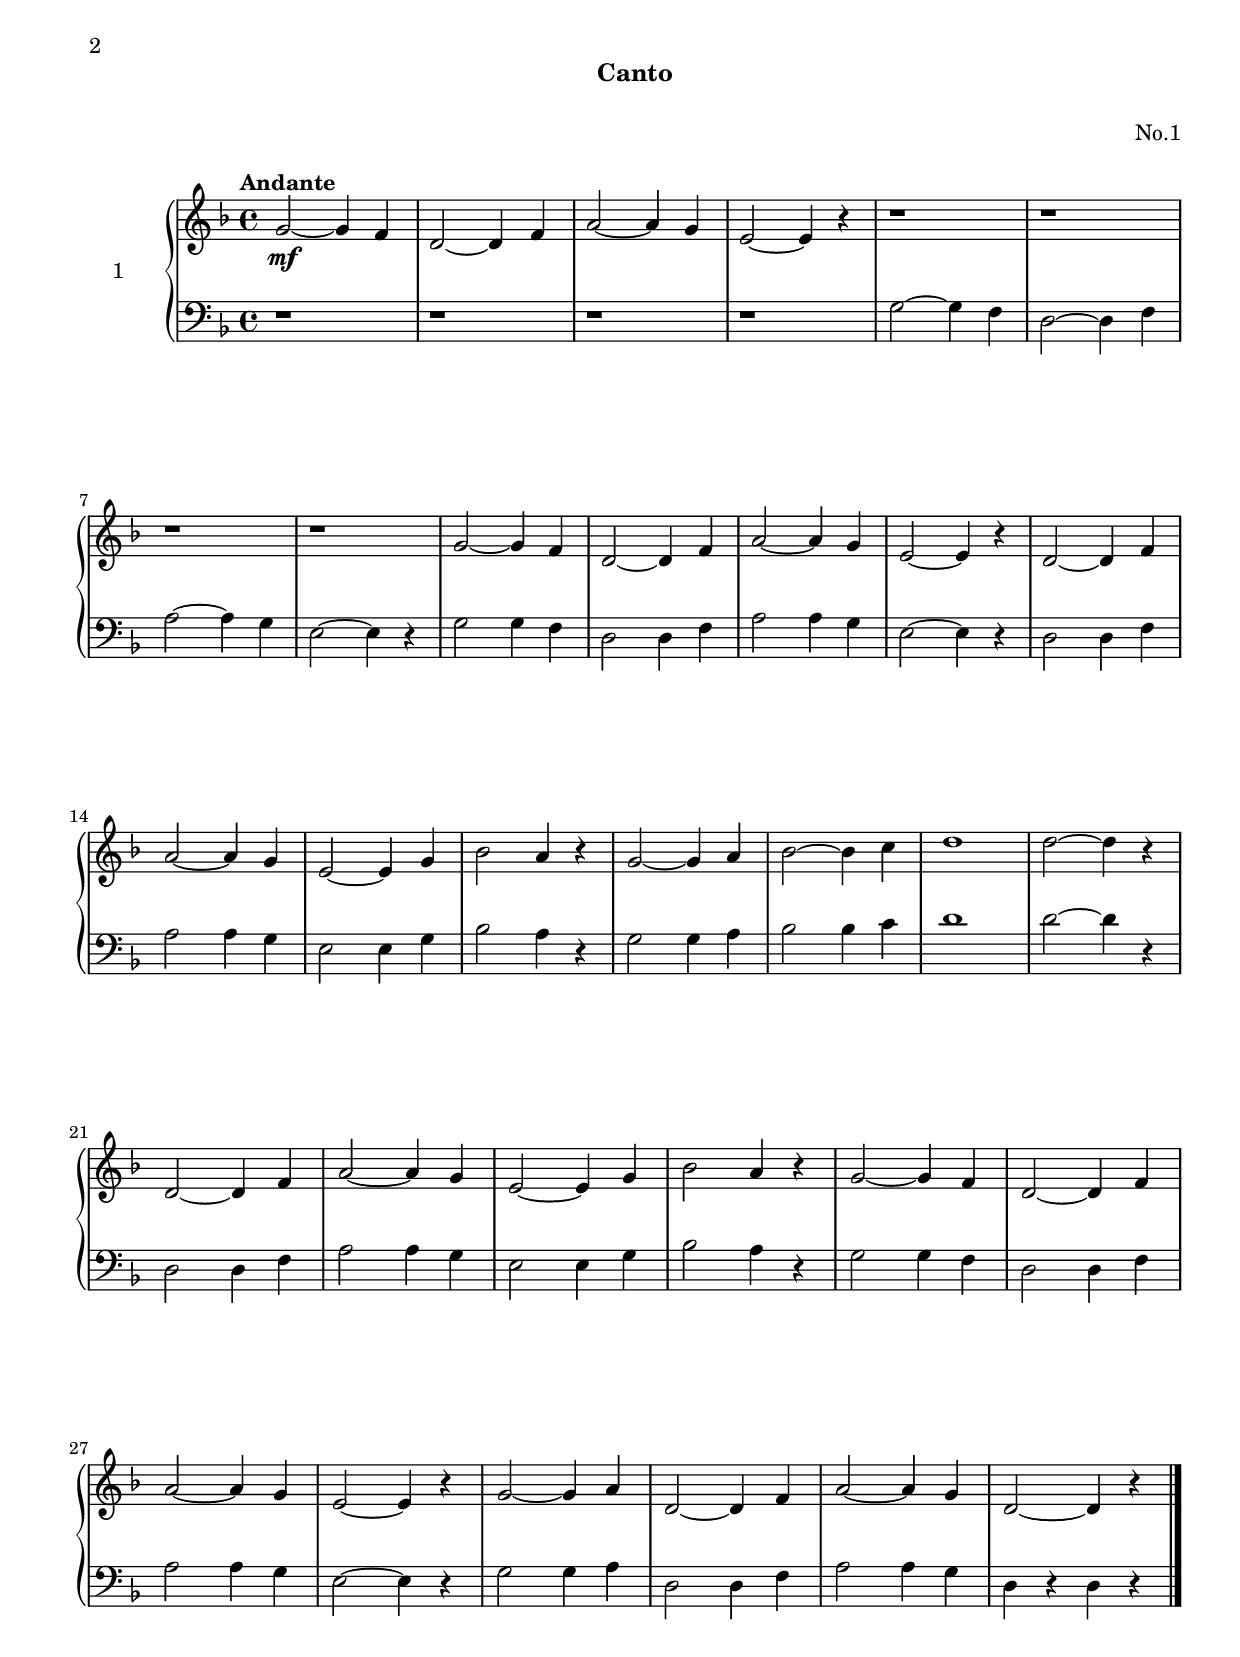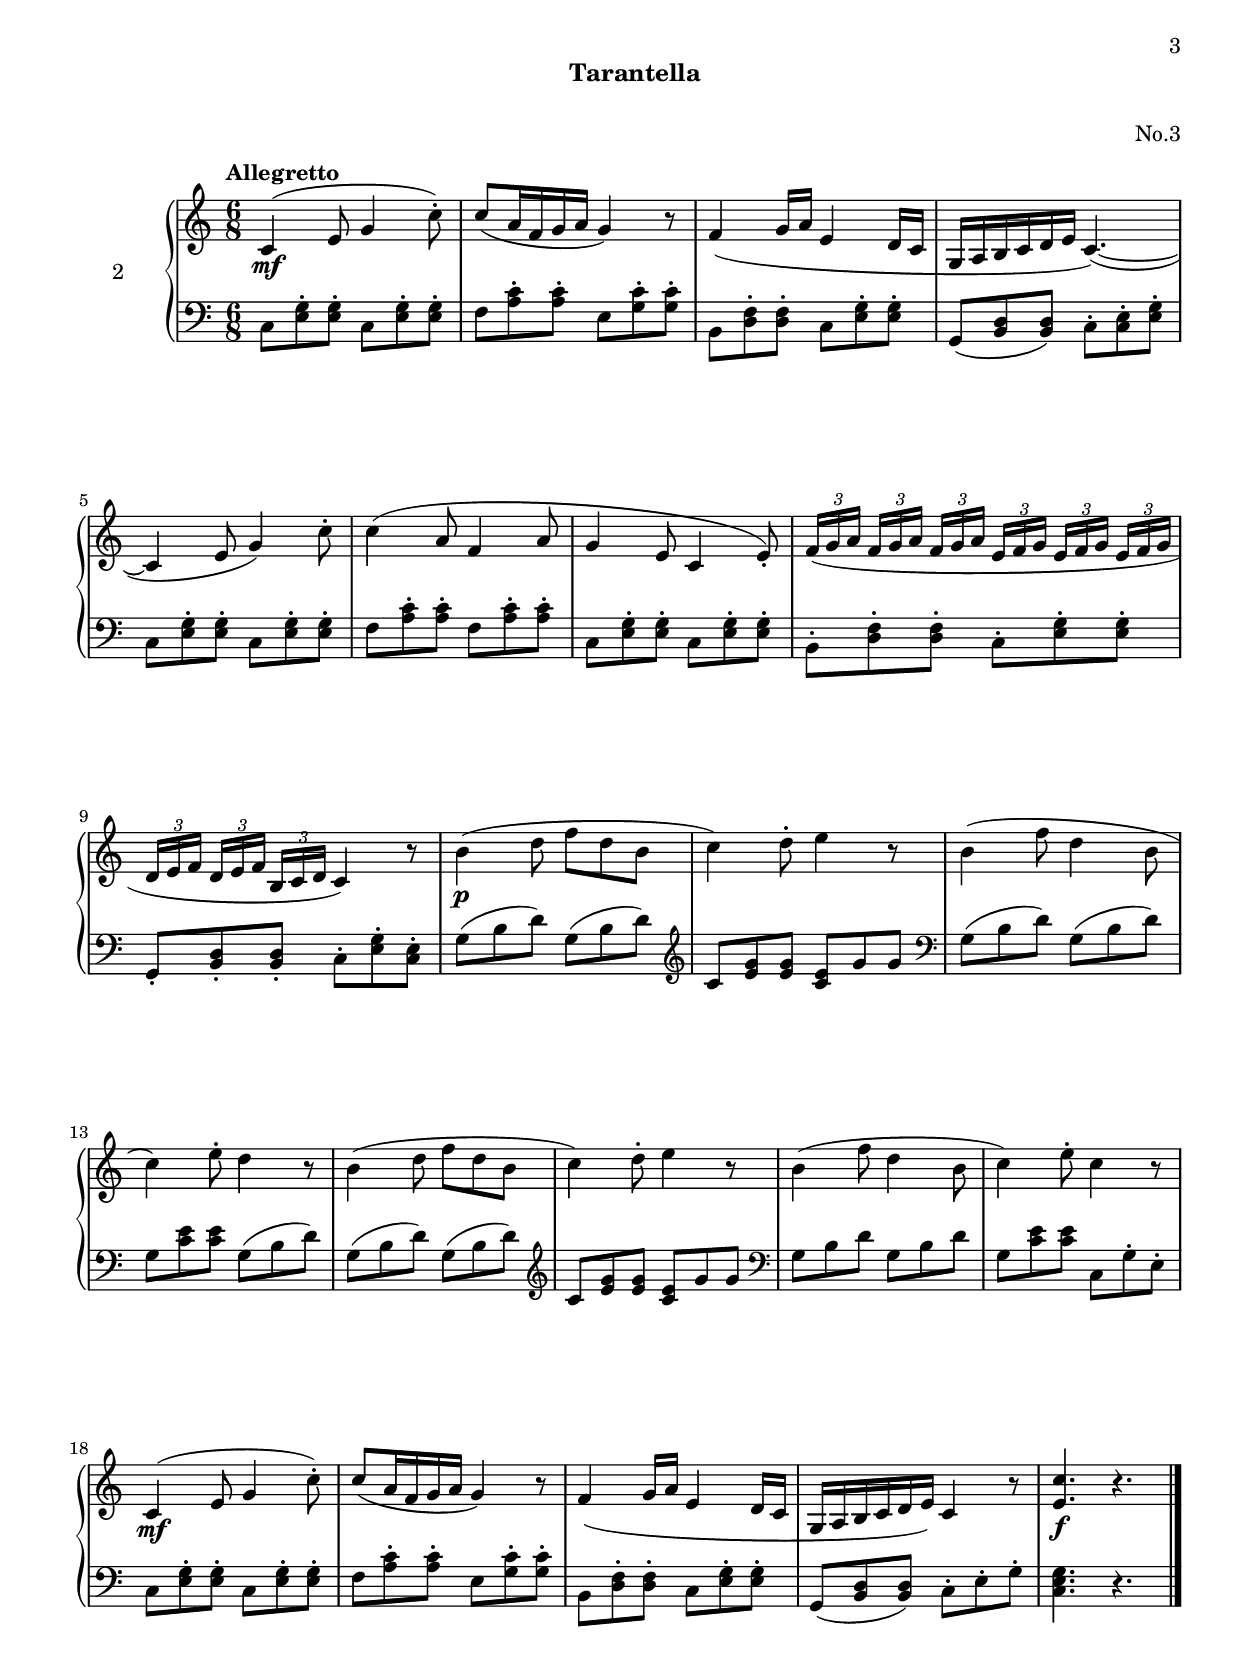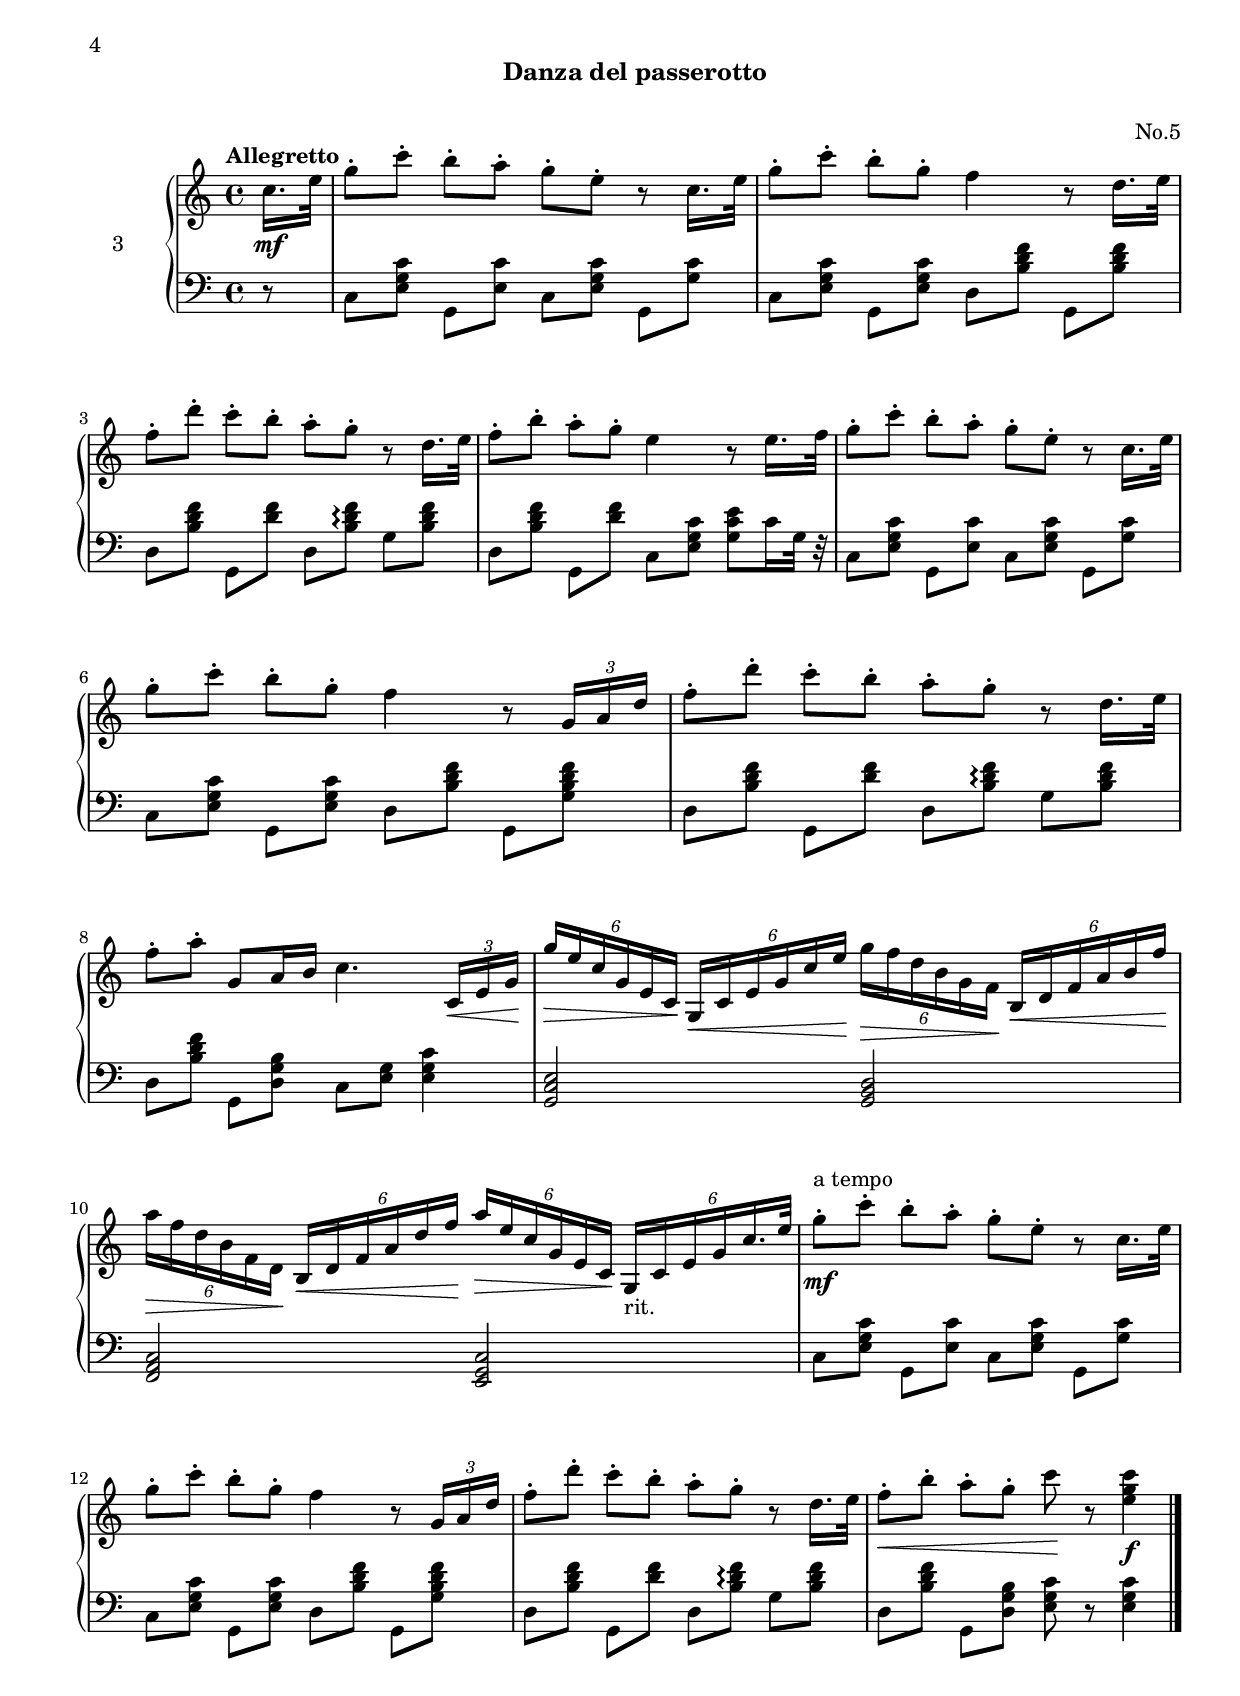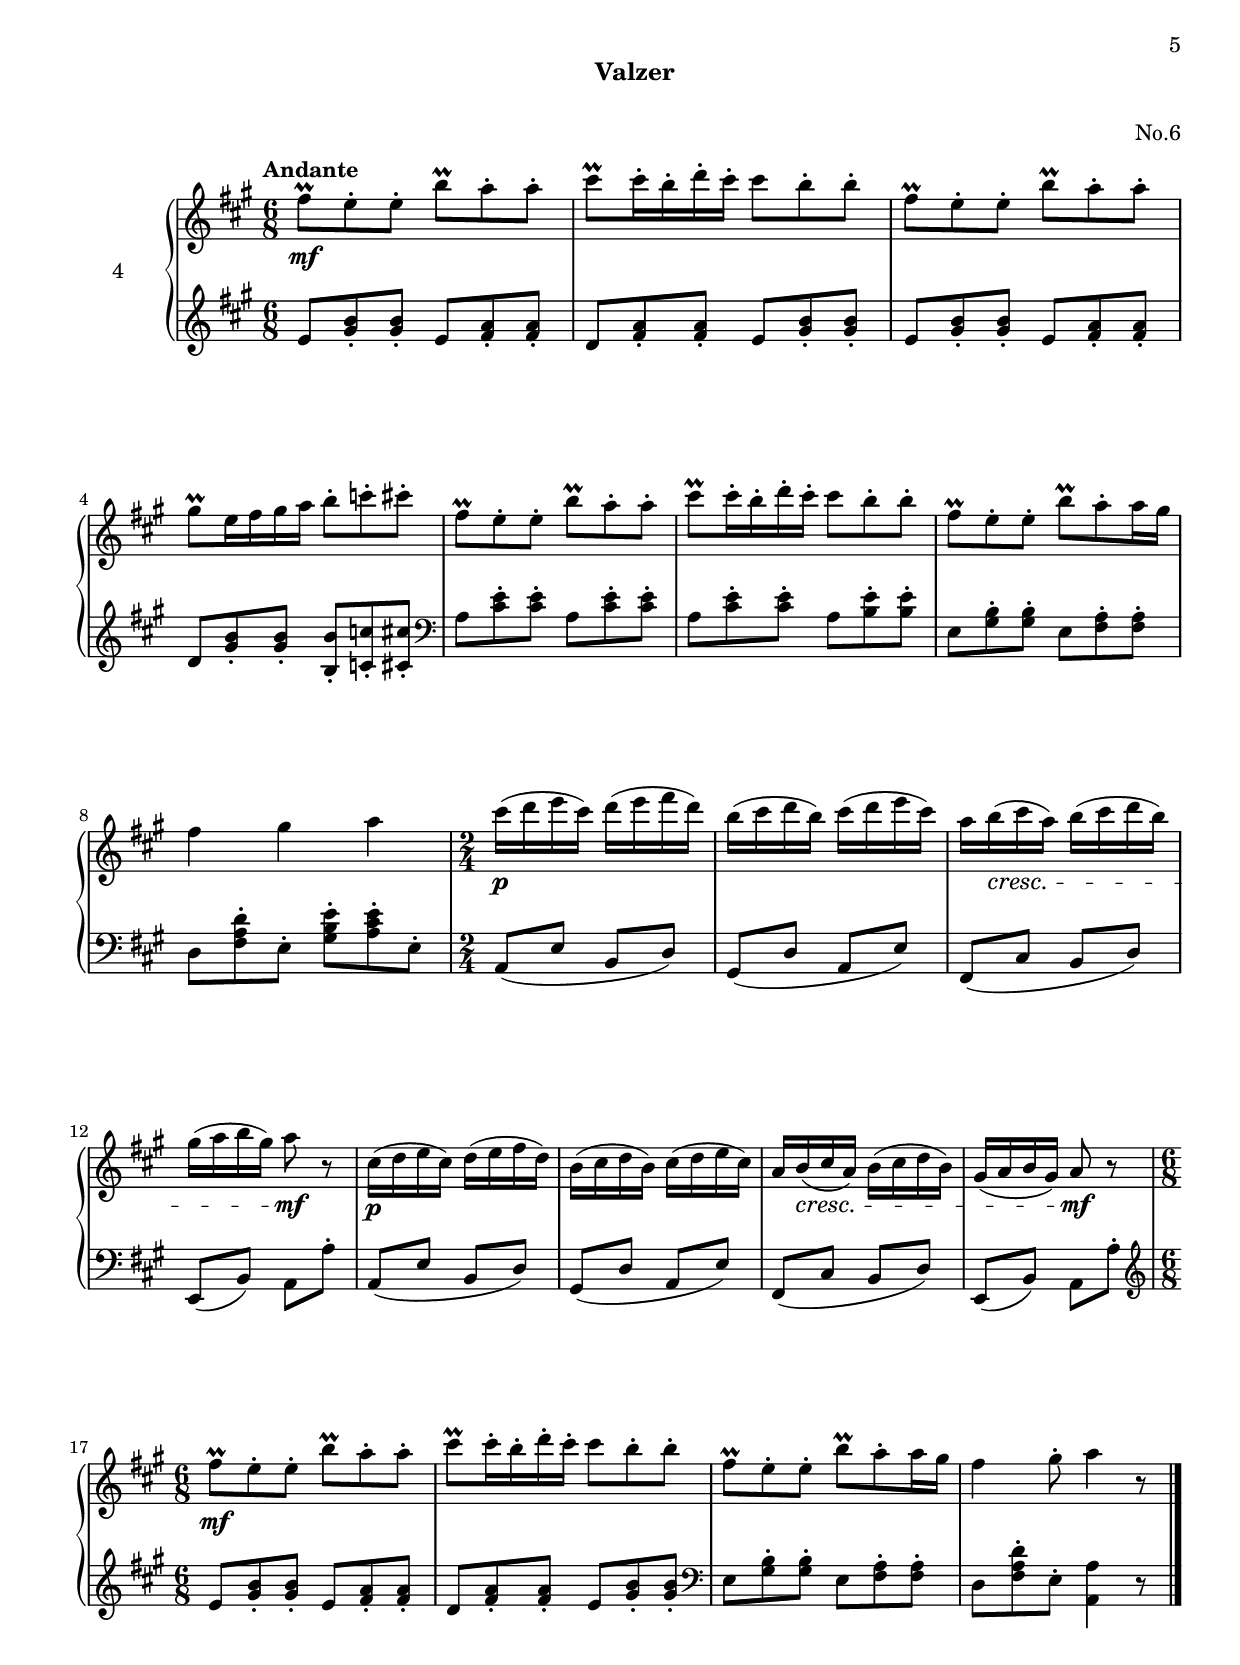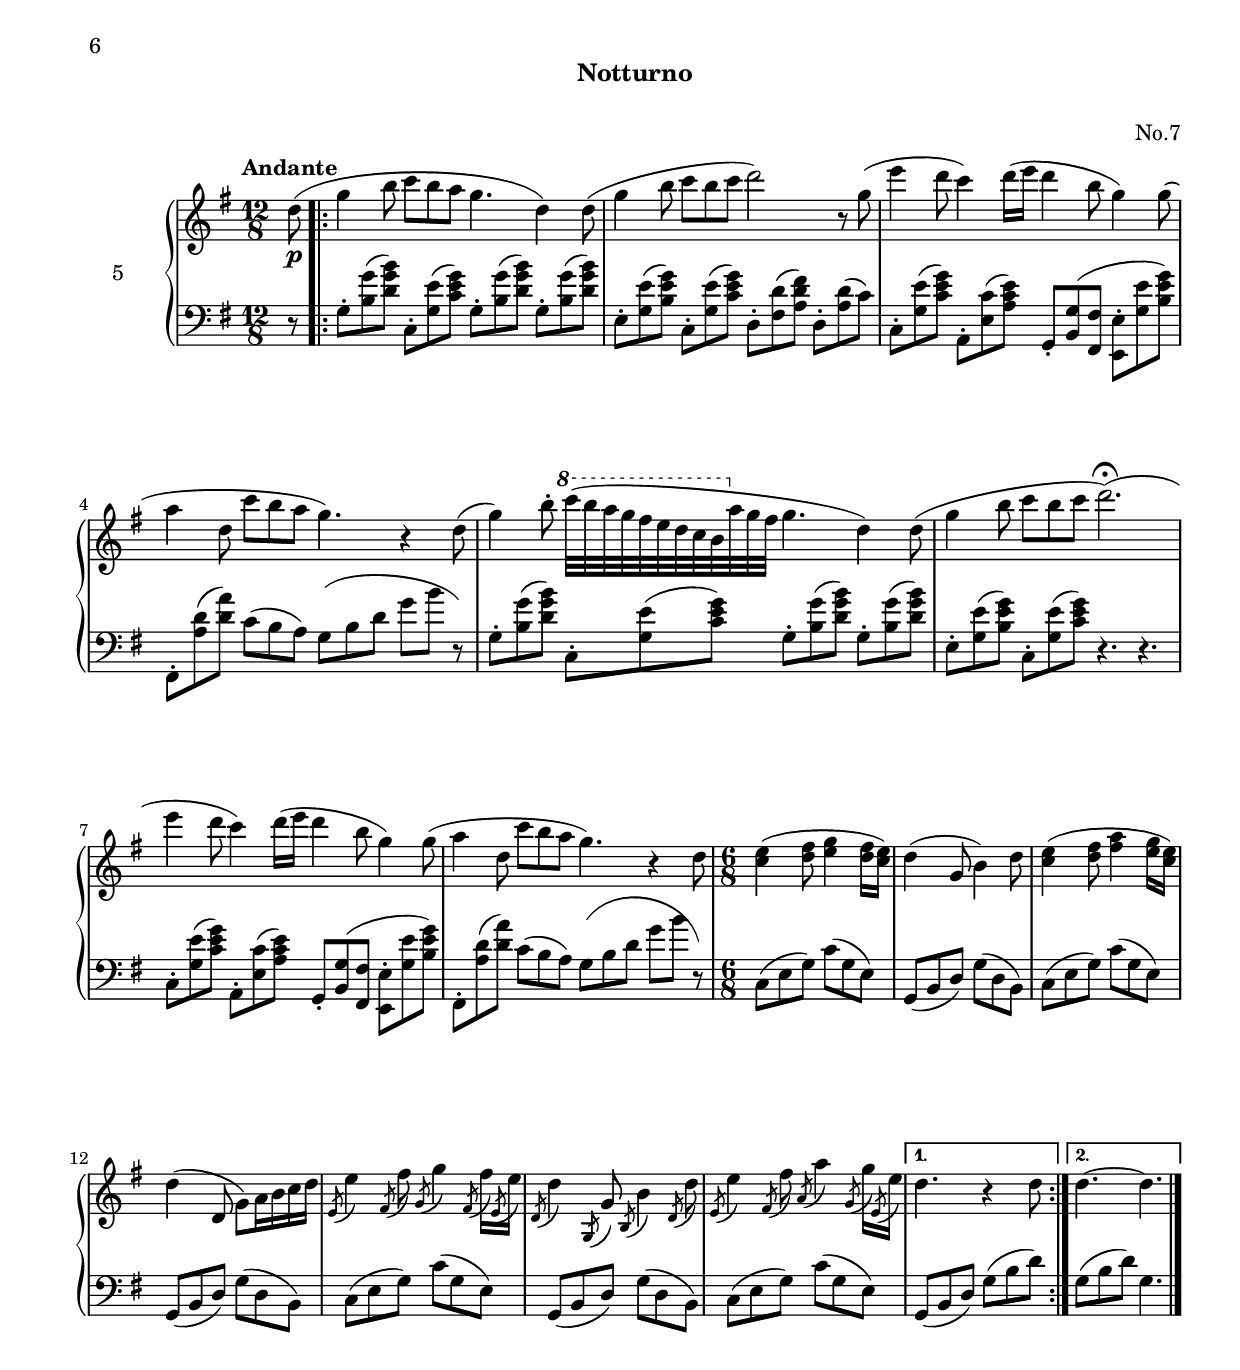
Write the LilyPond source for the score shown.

% ===========================================================================================================
% raccolta-prima.ly
%  ___                _ _          ___     _            
% | _ \__ _ __ __ ___| | |_ __ _  | _ \_ _(_)_ __  __ _ 
% |   / _` / _/ _/ _ \ |  _/ _` | |  _/ '_| | '  \/ _` |
% |_|_\__,_\__\__\___/_|\__\__,_| |_| |_| |_|_|_|_\__,_|
%
% Copyright (c) 2021 Alessandro Fraschetti (mail: gos95@gommagomma.net)
% ===========================================================================================================


\version "2.12.3"
#(ly:set-option 'delete-intermediate-files #t)
#(set-global-staff-size 19)


% ===========================================================================================================
% ------------------------------------------  I N C L U D E S  ----------------------------------------------
% ===========================================================================================================
% ===========================================================================================================
% raccolta-prima-01-canto.ly
%  ___                _ _          ___     _            
% | _ \__ _ __ __ ___| | |_ __ _  | _ \_ _(_)_ __  __ _ 
% |   / _` / _/ _/ _ \ |  _/ _` | |  _/ '_| | '  \/ _` |
% |_|_\__,_\__\__\___/_|\__\__,_| |_| |_| |_|_|_|_\__,_|
%
% Copyright (c) 2021 Alessandro Fraschetti (mail: gos95@gommagomma.net)
% ===========================================================================================================


unoUpper = \relative c'' {
    \clef violin
    \time 4/4
    \key d \minor
	\tempo "Andante"

    g2\mf~ g4 f
    d2~ d4 f
    a2~ a4 g
    e2~ e4 r

    r1
    r1
    r1
    r1

%    \break

    g2~ g4 f
    d2~ d4 f
    a2~ a4 g
    e2~ e4 r

    d2~ d4 f
    a2~ a4 g
    e2~ e4 g
    bes2 a4 r

%    \break

    g2~ g4 a
    bes2~ bes4 c
    d1
    d2~ d4 r

    d,2~ d4 f
    a2~ a4 g
    e2~ e4 g
    bes2 a4 r

%    \break

    g2~ g4 f
    d2~ d4 f
    a2~ a4 g
    e2~ e4 r

    g2~ g4 a
    d,2~ d4 f
    a2~ a4 g
    d2~ d4 r

    \bar "|."
}

unoLower = \relative c' {
    \clef bass
    \time 4/4
	\key d \minor

    r1
    r
    r
    r

    g2~ g4 f
    d2~ d4 f
    a2~ a4 g
    e2~ e4 r

%    \break

    g2   g4 f
    d2   d4 f
    a2   a4 g
    e2~ e4 r

    d2 d4 f
    a2 a4 g
    e2 e4 g
    bes2 a4 r

%    \break

    g2   g4 a
    bes2 bes4 c
    d1
    d2~ d4 r

    d,2  d4 f
    a2  a4 g
    e2  e4 g
    bes2 a4 r

%    \break

    g2   g4 f
    d2   d4 f
    a2   a4 g
    e2~ e4 r

    g2   g4 a
    d,2   d4 f
    a2   a4 g
    d4 r4 d r4

    \bar "|."
}

% ===========================================================================================================
% raccolta-prima-03-tarantella.ly
%  ___                _ _          ___     _            
% | _ \__ _ __ __ ___| | |_ __ _  | _ \_ _(_)_ __  __ _ 
% |   / _` / _/ _/ _ \ |  _/ _` | |  _/ '_| | '  \/ _` |
% |_|_\__,_\__\__\___/_|\__\__,_| |_| |_| |_|_|_|_\__,_|
%
% Copyright (c) 2021 Alessandro Fraschetti (mail: gos95@gommagomma.net)
% ===========================================================================================================


treUpper = \relative c' {
    \clef violin
    \time 6/8
    \key c \major
    \tempo "Allegretto"

    % tema1
    c4\mf( e8 g4 c8\staccato)
    c8( a16 f g a g4) r8
    f4( g16 a e4 d16 c
    g a b c d e c4.~)(

    c4 e8 g4) c8\staccato
    c4( a8 f4 a8
    g4 e8 c4 e8\staccato)
    \tuplet 3/2 { f16[( g a] } \tuplet 3/2 { f[ g a] } \tuplet 3/2 { f[ g a] } \tuplet 3/2 { e[ f g] } \tuplet 3/2 { e[ f g] } \tuplet 3/2 { e[ f g] }
        \tuplet 3/2 { d[ e f] } \tuplet 3/2 { d[ e f] } \tuplet 3/2 { b,[ c d] } c4) r8

    % tema2
    b'4\p( d8 f8 d8 b8
    c4) d8\staccato e4 r8
    b4( f'8 d4 b8
    c4) e8\staccato d4 r8

    b4( d8 f8 d8 b8
    c4) d8\staccato e4 r8
    b4( f'8 d4 b8
    c4) e8\staccato c4 r8

    % coda
    c,4\mf( e8 g4 c8\staccato)
    c8( a16 f g a g4) r8
    f4( g16 a e4 d16 c
    g a b c d e) c4 r8

    <e c'>4.\f r4.


    \bar "|."
}
treLower = \relative c {
    \clef bass
    \time 6/8
    \key c \major   

    % tema1
    c8 <e g>8\staccato <e g>8\staccato          c8 <e g>8\staccato <e g>8\staccato
    f8 <a c>8\staccato <a c>8\staccato          e8 <g c>8\staccato <g c>8\staccato
    b,8 <d f>8\staccato <d f>8\staccato         c8 <e g>8\staccato <e g>8\staccato
    g,8( <b d>8 <b d>8)                         c8\staccato <c e>8\staccato <e g>8\staccato

    c8 <e g>8\staccato <e g>8\staccato          c8 <e g>8\staccato <e g>8\staccato
    f8 <a c>8\staccato <a c>8\staccato          f8 <a c>8\staccato <a c>8\staccato
    c,8 <e g>8\staccato <e g>8\staccato         c8 <e g>8\staccato <e g>8\staccato
    b8\staccato <d f>8\staccato <d f>8\staccato c8\staccato <e g>8\staccato <e g>8\staccato
    g,8\staccato <b d>8\staccato <b d>8\staccato    c8\staccato <e g>8\staccato <c e>8\staccato

    % tema2
    g'8( b8 d8)                      g,8( b8 d8)
    \clef violin c8 <e g>8 <e g>8    <c e>8 g'8 g8
    \clef bass g,8( b8 d8)           g,8( b8 d8)
    g,8 <c e>8 <c e>8                g8( b8 d8)

    g,8( b8 d8)                      g,8( b8 d8)
    \clef violin c8 <e g>8 <e g>8    <c e>8 g'8 g8
    \clef bass g,8 b8 d8             g,8 b8 d8
    g,8 <c e>8 <c e>8                c,8 g'8\staccato e8\staccato

    % coda
    c8 <e g>8\staccato <e g>8\staccato          c8 <e g>8\staccato <e g>8\staccato
    f8 <a c>8\staccato <a c>8\staccato          e8 <g c>8\staccato <g c>8\staccato
    b,8 <d f>8\staccato <d f>8\staccato         c8 <e g>8\staccato <e g>8\staccato
    g,8( <b d>8 <b d>8)                         c8\staccato e8\staccato g8\staccato

    <c, e g>4. r4.

    \bar "|."
}

% ===========================================================================================================
% raccolta-prima-05-danza-del-passerotto.ly
%  ___                _ _          ___     _            
% | _ \__ _ __ __ ___| | |_ __ _  | _ \_ _(_)_ __  __ _ 
% |   / _` / _/ _/ _ \ |  _/ _` | |  _/ '_| | '  \/ _` |
% |_|_\__,_\__\__\___/_|\__\__,_| |_| |_| |_|_|_|_\__,_|
%
% Copyright (c) 2021 Alessandro Fraschetti (mail: gos95@gommagomma.net)
% ===========================================================================================================


cinqueUpper = \relative c'' {
    \clef violin
    \time 4/4
    \key c \major
	\tempo "Allegretto"


	% tema1
	\partial 8 c16.\mf e32
	g8\staccato[	c8\staccato]		b8\staccato[	a8\staccato]		g8\staccato[	e8\staccato]		r8 	c16. e32
	g8\staccato[	c8\staccato]		b8\staccato[	g8\staccato]		f4									r8 	d16. e32
	f8\staccato[	d'8\staccato]		c8\staccato[	b8\staccato]		a8\staccato[	g8\staccato]		r8 	d16. e32
	f8\staccato[	b8\staccato]		a8\staccato[	g8\staccato]		e4									r8 	e16. f32


	% tema1 ripetizione
	g8\staccato[	c8\staccato]		b8\staccato[	a8\staccato]		g8\staccato[	e8\staccato]		r8 	c16. e32
	g8\staccato[	c8\staccato]		b8\staccato[	g8\staccato]		f4									r8 	\tuplet 3/2 { g,16[ a d] }
	f8\staccato[	d'8\staccato]		c8\staccato[	b8\staccato]		a8\staccato[	g8\staccato]		r8 	d16. e32
	f8\staccato[	a8\staccato]		g,8[			a16 b]				c4.									\tuplet 3/2 { c,16\<[ e g\!] }

	% tema2
%	\tempo "ad lib"
%	\cadenzaOn
	\tuplet 6/4 { g'16\>[ e c g e c\!] } \tuplet 6/4 { g16\<[ c e g c e\!] }
	\tuplet 6/4 { g16[\> f d b g f\!] } \tuplet 6/4 { b,16\<[ d f a b f'\!] }
	\tuplet 6/4 { a16[\> f d b f d\!] } \tuplet 6/4 { b16\<[ d f a d f\!] }
    \tuplet 6/4 { a16[\> e c g e c\!] } \tuplet 6/4 { g16[-"rit." c e g c16. e32] }
%	\cadenzaOff
	\bar "|"


	% tema1
	g8\staccato\mf^"a tempo"[	c8\staccato]		b8\staccato[	a8\staccato]		g8\staccato[	e8\staccato]		r8 	c16. e32
	g8\staccato[	c8\staccato]		b8\staccato[	g8\staccato]		f4									r8 	\tuplet 3/2 { g,16[ a d] }
	f8\staccato[	d'8\staccato]		c8\staccato[	b8\staccato]		a8\staccato[	g8\staccato]		r8 	d16. e32
	f8\staccato\<[	b8\staccato]		a8\staccato[	g\staccato]			c8\!			r8					<e, g c>4\f


    \bar "|."
}
cinqueLower = \relative c {
    \clef bass
    \time 4/4
    \key c \major	


	% tema1
	\partial 8 r8
	c8[		<e g c>8]			g,8[	<e' c'>8]		c8[		<e g c>8]			g,8[	<g' c>8]
	c,8[	<e g c>8]			g,8[	<e' g c>8]		d8[		<b' d f>8]			g,8[	<b' d f>8]
	d,8[	<b' d f>8]			g,8[	<d'' f>8]		d,8[	<b' d f>8\arpeggio]	g8[		<b d f>8]
	d,8[	<b' d f>8]			g,8[	<d'' f>8]		c,8[	<e g c>8]			<g c e>8 c16 g32 r32


	% tema1 ripetizione
	c,8[	<e g c>8]			g,8[	<e' c'>8]		c8[		<e g c>8]			g,8[	<g' c>8]
	c,8[	<e g c>8]			g,8[	<e' g c>8]		d8[		<b' d f>8]			g,8[	<g' b d f>8]
	d8[		<b' d f>8]			g,8[	<d'' f>8]		d,8[	<b' d f>8\arpeggio]	g8[		<b d f>8]
    d,8[	<b' d f>8]			g,8[	<d' g b>8]		c8[	<e g>8]					<e g c>4

	% tema2
%	\cadenzaOn
	<g, c e>2 			<g b d>2
	<f a c>2 			<e g c>2
%	\cadenzaOff
	\bar "|"


	% tema1
	c'8[	<e g c>8]			g,8[	<e' c'>8]		c8[		<e g c>8]			g,8[	<g' c>8]
	c,8[	<e g c>8]			g,8[	<e' g c>8]		d8[		<b' d f>8]			g,8[	<g' b d f>8]
	d8[		<b' d f>8]			g,8[	<d'' f>8]		d,8[	<b' d f>8\arpeggio]	g8[		<b d f>8]
    d,8[	<b' d f>8]			g,8[	<d' g b>8]		<e g c>8 r8					<e g c>4


    \bar "|."
}

% ===========================================================================================================
% raccolta-prima-06-valzer.ly
%  ___                _ _          ___     _            
% | _ \__ _ __ __ ___| | |_ __ _  | _ \_ _(_)_ __  __ _ 
% |   / _` / _/ _/ _ \ |  _/ _` | |  _/ '_| | '  \/ _` |
% |_|_\__,_\__\__\___/_|\__\__,_| |_| |_| |_|_|_|_\__,_|
%
% Copyright (c) 2021 Alessandro Fraschetti (mail: gos95@gommagomma.net)
% ===========================================================================================================


seiUpper = \relative c'' {
    \clef violin
    \time 6/8
    \key a \major
    \tempo "Andante"

    % tema1
    fis8\prall\mf e8\staccato e8\staccato                               b'8\prall a8\staccato a8\staccato
    cis8\prall cis16\staccato b16\staccato d\staccato cis16\staccato    cis8 b8\staccato b8\staccato
    fis8\prall e8\staccato e8\staccato                                  b'8\prall a8\staccato a8\staccato
    gis8\prall e16 fis gis a                                            b8\staccato c8\staccato cis8\staccato

    fis,8\prall e8\staccato e8\staccato                                 b'8\prall a8\staccato a8\staccato
    cis8\prall cis16\staccato b16\staccato d\staccato cis16\staccato    cis8 b8\staccato b8\staccato
    fis8\prall e8\staccato e8\staccato                                  b'8\prall a8\staccato a16 gis16
    fis4 gis4 a4


    % tema2
    \time 2/4
    cis16\p( d e cis)   d( e fis d)
    b( cis d b)   cis( d e cis)
    a\cresc( b cis a)           b( cis d b)
    gis( a b gis)       a8\mf\! r8

    cis,16\p( d e cis)  d( e fis d)
    b( cis d b) cis( d e cis)
    a\cresc( b cis a)           b( cis d b)
    gis( a b gis)       a8\mf\! r8


    % ripresa tema1 + finale
    \time 6/8
    fis'8\prall\mf e8\staccato e8\staccato                              b'8\prall a8\staccato a8\staccato
    cis8\prall cis16\staccato b16\staccato d\staccato cis16\staccato    cis8 b8\staccato b8\staccato
    fis8\prall e8\staccato e8\staccato                                  b'8\prall a8\staccato a16 gis16
    fis4 gis8\staccato                                                  a4 r8

    \bar "|."
}
seiLower = \relative c' {
    \clef bass
    \time 6/8
    \key a \major   

    % tema1
    \clef violin
    e8 <gis b>8\staccato <gis b>8\staccato                              e8 <fis a>8\staccato <fis a>8\staccato
    d8 <fis a>8\staccato <fis a>8\staccato                              e8 <gis b>8\staccato <gis b>8\staccato
    e8 <gis b>8\staccato <gis b>8\staccato                              e8 <fis a>8\staccato <fis a>8\staccato
    d8 <gis b>8\staccato <gis b>8\staccato                              <b, b'>8\staccato <c c'>8\staccato <cis cis'>8\staccato

    \clef bass
    a8 <cis e>8\staccato <cis e>8\staccato                              a8 <cis e>8\staccato <cis e>8\staccato
    a8 <cis e>8\staccato <cis e>8\staccato                              a8 <b e>8\staccato <b e>8\staccato
    e,8 <gis b>8\staccato <gis b>8\staccato                             e8 <fis a>8\staccato <fis a>8\staccato
    d8 <fis a d>8\staccato e8\staccato                                  <gis b e>8\staccato <a cis e>8\staccato e8\staccato


    % tema2
    \time 2/4
    a,8( e' b d)
    gis,( d' a e')
    fis,( cis' b d)
    e,( b') a a'\staccato

    a,8( e' b d)
    gis,( d' a e')
    fis,( cis' b d)
    e,( b') a a'\staccato


    % ripresa tema1 + finale
    \clef violin
    e'8 <gis b>8\staccato <gis b>8\staccato                             e8 <fis a>8\staccato <fis a>8\staccato
    d8 <fis a>8\staccato <fis a>8\staccato                              e8 <gis b>8\staccato <gis b>8\staccato
    \clef bass
    e,8 <gis b>8\staccato <gis b>8\staccato                             e8 <fis a>8\staccato <fis a>8\staccato
    d8 <fis a d>8\staccato e8\staccato                                  <a, a'>4 r8

    \bar "|."
}

% ===========================================================================================================
% raccolta-prima-07-notturno.ly
%  ___                _ _          ___     _            
% | _ \__ _ __ __ ___| | |_ __ _  | _ \_ _(_)_ __  __ _ 
% |   / _` / _/ _/ _ \ |  _/ _` | |  _/ '_| | '  \/ _` |
% |_|_\__,_\__\__\___/_|\__\__,_| |_| |_| |_|_|_|_\__,_|
%
% Copyright (c) 2021 Alessandro Fraschetti (mail: gos95@gommagomma.net)
% ===========================================================================================================


setteUpper = \relative c'' {
    \clef violin
    \time 12/8
    \key g \major
    \tempo "Andante"

    % tema1
    \partial 8 d8\p(
\repeat volta 2 {
	g4 b8				c8 b8 a8						g4.				d4) d8(
	g4 b8				c8 b8 c8						d2)					r8 g,8(
	e'4 d8				c4) d16( e16					d4 b8				g4) g8(
	a4 d,8				c'8 b8 a8						g4.)				r4 d8(

	g4) b8\staccato		\ottava #1 c'32( b a g fis e d c b \ottava #0 a g fis 
														g4.				d4) d8(
	g4 b8				c8 b8 c8						d2.\fermata)(
    e4 d8				c4) d16( e16					d4 b8				g4) g8(
	a4 d,8				c'8 b8 a8						g4.)				r4 d8


    % tema2
	\time 6/8
	<c e>4( <d fis>8		<e g>4 <d fis>16 <c e>16)
	d4( g,8 				b4) d8
	<c e>4( <d fis>8		<fis a>4 <e g>16 <c e>16)
	d4( d,8 				g8) a16 b c d

	\acciaccatura e,8 e'4 \acciaccatura fis,8 fis'8 			\acciaccatura g,8 g'4 \acciaccatura fis,8 fis'16 \acciaccatura e,8 e'16
	\acciaccatura d,8 d'4 \acciaccatura g,,8 g'8					\acciaccatura b,8 b'4 \acciaccatura d,8 d'8
	\acciaccatura e,8 e'4 \acciaccatura fis,8 fis'8				\acciaccatura a,8 a'4 \acciaccatura g,8 g'16 \acciaccatura e,8 e'16
} \alternative {
	{d4.					r4 d8}

	{d4.~					d4.}
}
    \bar "|."
}
setteLower = \relative c' {
    \clef bass
    \time 12/8
    \key g \major   

    % tema1
	\partial 8 r8
\repeat volta 2 {
	g8\staccato <b g'>8( <d g b>8)		 	c,8\staccato <g' e'>8( <c e g>8)			g8\staccato <b g'>8( <d g b>8)			g,8\staccato <b g'>8( <d g b>8)
	e,8\staccato <g e'>8( <b e g>8)			c,8\staccato <g' e'>8( <c e g>8)			d,8\staccato <fis d'>8( <a d fis>8)		d,8\staccato <a' d>8( c8)
	c,8\staccato <g' e'>8( <c e g>8)		a,8\staccato <e' c'>8( <a c e>8)			g,8\staccato <b g'>8( <fis fis'>8		<e e'>8\staccato <g' e'>8 <b e g>8)
    fis,8\staccato <a' d>8( <d a'>8)		c( b a)										g( b d									g b r8)

    g,8\staccato <b g'>8( <d g b>8)		 	c,8\staccato <g' e'>8( <c e g>8)			g8\staccato <b g'>8( <d g b>8)			g,8\staccato <b g'>8( <d g b>8)
	e,8\staccato <g e'>8( <b e g>8)			c,8\staccato <g' e'>8( <c e g>8)			r4. r4.
    c,8\staccato <g' e'>8( <c e g>8)		a,8\staccato <e' c'>8( <a c e>8)			g,8\staccato <b g'>8( <fis fis'>8		<e e'>8\staccato <g' e'>8 <b e g>8)
    fis,8\staccato <a' d>8( <d a'>8)		c( b a)										g( b d									g b r8)


    % tema2
	\time 6/8
	c,,8( e g) c( g e)
	g,( b d) g( d b)
    c8( e g) c( g e)
	g,( b d) g( d b)

	c8( e g) c( g e)
	g,( b d) g( d b)
    c8( e g) c( g e)
} \alternative {
	{g,( b d) g( b d)}

	{g,( b d) g,4.}
}
    \bar "|."
}



% ===========================================================================================================
% ---------------------------------------------  B O O K  ---------------------------------------------------
% ===========================================================================================================
\book {
    \paper {
        #(set-paper-size "a4")
%        line-width = 180
        left-margin = 15
        bottom-margin = 10
        top-margin = 10
        markup-system-spacing #'basic-distance = #8
        system-system-spacing #'basic-distance = #6
%        ragged-bottom = ##t
%       page-breaking = #ly:minimal-breaking
        print-all-headers = ##t
    }
    \header {
%       title       = \markup {\larger "Raccolta Prima"}
%       subtitle    = "di piccoli brani al pianoforte"
%       subsubtitle = "(1989)" %%"scritti al primo anno di lezioni (1989)"
%       composer    = "gos95"
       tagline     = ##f
    }

    \markup { \vspace #20 }
    \markup \fontsize #3 \bold  { "     gos95" }
    \markup { \vspace #1 }
    \markup \fontsize #10 \bold { "  Raccolta Prima" }
    \markup { \vspace #1 }
    \markup \fontsize #5 \bold  { "    di piccoli brani al pianoforte" }

    \pageBreak

    % -------------------------------------------------------------------------------------------------------------------
    % No1 - Canto
    % -------------------------------------------------------------------------------------------------------------------
    \score {
        \new PianoStaff \with { midiInstrument = #"acoustic grand" }
        <<
            \set PianoStaff.instrumentName = \markup { "1" }
            \new Staff = "treble" << \unoUpper >>
            \new Staff = "bass"   << \unoLower >>
        >>
        \header {
            title       = ##f
            subtitle    = "Canto"
            subsubtitle = ##f
            composer    = ##f
            opus        = "No.1"
            meter       = ##f %\markup { \italic "                          Andante" }
        }
        \layout {}
        \midi { \context { \Score tempoWholesPerMinute = #(ly:make-moment 88 4) } }
    }
    % -------------------------------------------------------------------------------------------------------------------

    \pageBreak

    % -------------------------------------------------------------------------------------------------------------------
    % No3 - Tarantella
    % -------------------------------------------------------------------------------------------------------------------
    \score {
        \new PianoStaff \with { midiInstrument = #"acoustic grand" }
        <<
            \set PianoStaff.instrumentName = \markup { "2" }
            \new Staff = "treble" << \treUpper >>
            \new Staff = "bass"   << \treLower >>
        >>
        \header {
            title       = ##f
            subtitle    = "Tarantella"
            subsubtitle = ##f
            composer    = ##f
            opus        = "No.3"
            meter       = ##f %\markup { \italic "                          Allegretto" }
        }
        \layout {}
        \midi { \context { \Score tempoWholesPerMinute = #(ly:make-moment 92 4) } }
    }
    % -------------------------------------------------------------------------------------------------------------------

    \pageBreak

    % -------------------------------------------------------------------------------------------------------------------
    % No5 - Danza del passerotto
    % -------------------------------------------------------------------------------------------------------------------
    \score {
        \new PianoStaff \with { midiInstrument = #"acoustic grand" }
        <<
            \set PianoStaff.instrumentName = \markup { "3" }
            \new Staff = "treble" << \cinqueUpper >>
            \new Staff = "bass"   << \cinqueLower >>
        >>
        \header {
            title       = ##f
            subtitle    = "Danza del passerotto"
            subsubtitle = ##f
            composer    = ##f
            opus        = "No.5"
            meter       = ##f %\markup { \italic "                          Allegretto" }
        }
        \layout {}
        \midi { \context { \Score tempoWholesPerMinute = #(ly:make-moment 88 4) } }
    }
    % -------------------------------------------------------------------------------------------------------------------

    \pageBreak

    % -------------------------------------------------------------------------------------------------------------------
    % No6 - Valzer
    % -------------------------------------------------------------------------------------------------------------------   
    \score {
        \new PianoStaff \with { midiInstrument = #"acoustic grand" }
        <<
            \set PianoStaff.instrumentName = \markup { "4" }
            \new Staff = "treble" << \seiUpper >>
            \new Staff = "bass"   << \seiLower >>
        >>
        \header {
            title       = ##f
            subtitle    = "Valzer"
            subsubtitle = ##f
            composer    = ##f
            opus        = "No.6"
            meter       = ##f %\markup { \italic "                          Andante" }
        }
        \layout {}
        \midi { \context { \Score tempoWholesPerMinute = #(ly:make-moment 84 4) } }
    }
    % -------------------------------------------------------------------------------------------------------------------

    \pageBreak

    % -------------------------------------------------------------------------------------------------------------------
    % No7 - Notturno
    % -------------------------------------------------------------------------------------------------------------------   
    \score {
        \new PianoStaff \with { midiInstrument = #"acoustic grand" }
        <<
            \set PianoStaff.instrumentName = \markup { "5" }
            \new Staff = "treble" << \setteUpper >>
            \new Staff = "bass"   << \setteLower >>
        >>
        \header {
            title       = ##f
            subtitle    = "Notturno"
            subsubtitle = ##f
            composer    = ##f
            opus        = "No.7"
            meter       = ##f %\markup { \italic "                          Andante" }
        }
        \layout {}
        \midi { \context { \Score tempoWholesPerMinute = #(ly:make-moment 80 4) } }
    }
    % -------------------------------------------------------------------------------------------------------------------
}